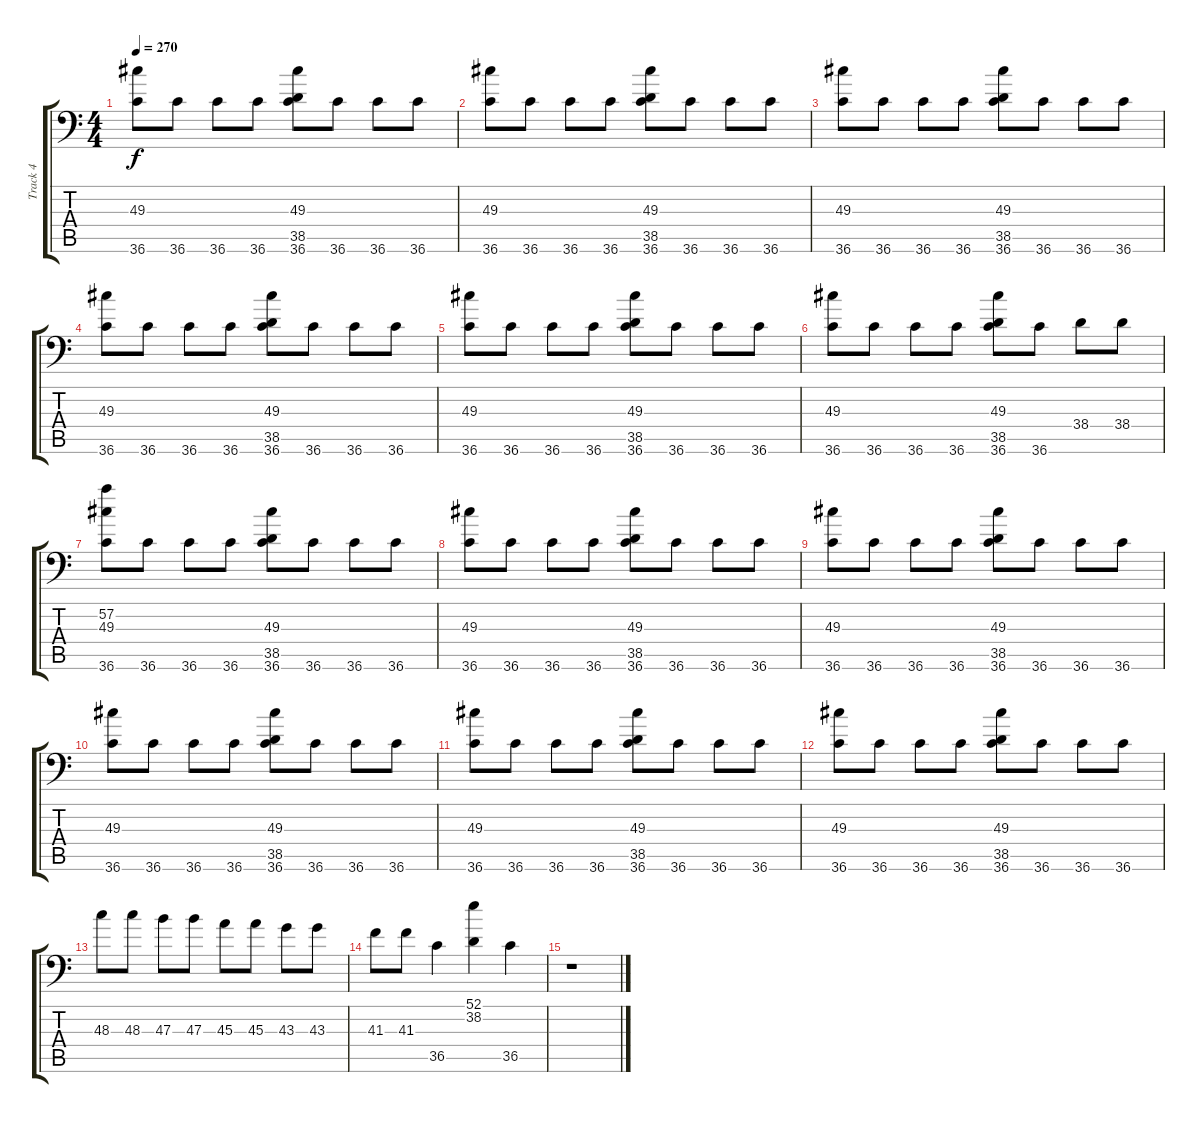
\track ("Track 4" "Track 4") {instrument acousticgrandpiano}
\staff {score tabs}
\tuning (C-1 C-1 C-1 C-1 C-1 C-1) {hide}
\ts (4 4)
\tempo 270
\clef f4
\ks c
(49.3 36.6).8{dy f} 36.6.8 36.6.8 36.6.8 (49.3 38.5 36.6).8 36.6.8 36.6.8 36.6.8 |
(49.3 36.6).8 36.6.8 36.6.8 36.6.8 (49.3 38.5 36.6).8 36.6.8 36.6.8 36.6.8 |
(49.3 36.6).8 36.6.8 36.6.8 36.6.8 (49.3 38.5 36.6).8 36.6.8 36.6.8 36.6.8 |
(49.3 36.6).8 36.6.8 36.6.8 36.6.8 (49.3 38.5 36.6).8 36.6.8 36.6.8 36.6.8 |
(49.3 36.6).8 36.6.8 36.6.8 36.6.8 (49.3 38.5 36.6).8 36.6.8 36.6.8 36.6.8 |
(49.3 36.6).8 36.6.8 36.6.8 36.6.8 (49.3 38.5 36.6).8 36.6.8 38.4.8 38.4.8 |
(57.2 49.3 36.6).8 36.6.8 36.6.8 36.6.8 (49.3 38.5 36.6).8 36.6.8 36.6.8 36.6.8 |
(49.3 36.6).8 36.6.8 36.6.8 36.6.8 (49.3 38.5 36.6).8 36.6.8 36.6.8 36.6.8 |
(49.3 36.6).8 36.6.8 36.6.8 36.6.8 (49.3 38.5 36.6).8 36.6.8 36.6.8 36.6.8 |
(49.3 36.6).8 36.6.8 36.6.8 36.6.8 (49.3 38.5 36.6).8 36.6.8 36.6.8 36.6.8 |
(49.3 36.6).8 36.6.8 36.6.8 36.6.8 (49.3 38.5 36.6).8 36.6.8 36.6.8 36.6.8 |
(49.3 36.6).8 36.6.8 36.6.8 36.6.8 (49.3 38.5 36.6).8 36.6.8 36.6.8 36.6.8 |
48.3.8 48.3.8 47.3.8 47.3.8 45.3.8 45.3.8 43.3.8 43.3.8 |
41.3.8 41.3.8 36.5.4 (52.1 38.2).4 36.5.4 |
r.1
